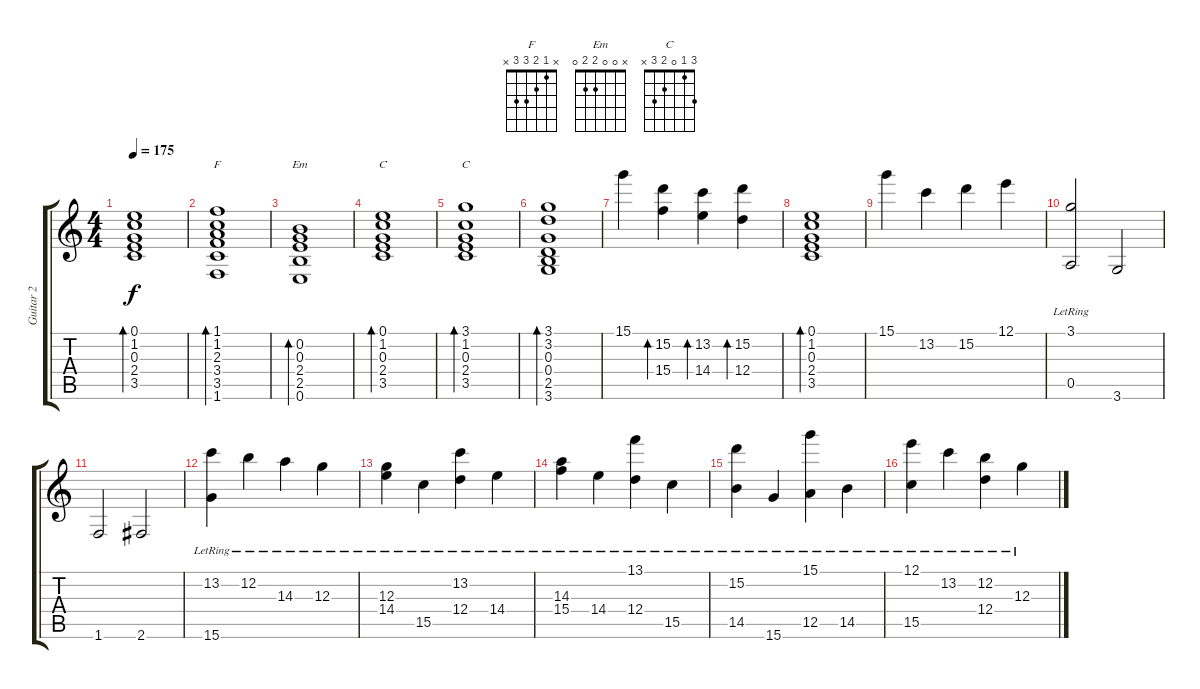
\track ("Guitar 2" "Guitar 2") {instrument acousticguitarnylon}
\staff {score tabs}
\tuning (E4 B3 G3 D3 A2 E2) {hide}
\chord ("F" x 1 2 3 3 x)
\chord ("Em" x 0 0 2 2 0)
\chord ("C" 0 1 0 2 3 x)
\chord ("C" 3 1 0 2 3 x)
\ts (4 4)
\tempo 175
\clef g2
\ks c
(0.1 1.2 0.3 2.4 3.5).1{bd 240 dy f instrument acousticguitarnylon} |
(1.1 1.2 2.3 3.4 3.5 1.6).1{bd 240 ch "F"} |
(0.2 0.3 2.4 2.5 0.6).1{bd 240 ch "Em"} |
(0.1 1.2 0.3 2.4 3.5).1{bd 240 ch "C"} |
(3.1 1.2 0.3 2.4 3.5).1{bd 240 ch "C"} |
(3.1 3.2 0.3 0.4 2.5 3.6).1{bd 240} |
15.1.4 (15.2 15.4).4{bd 240} (13.2 14.4).4{bd 240} (15.2 12.4).4{bd 240} |
(0.1 1.2 0.3 2.4 3.5).1{bd 240} |
15.1.4 13.2.4 15.2.4 12.1.4 |
(3.1{lr} 0.5).2 3.6.2 |
1.6.2 2.6.2 |
(13.2{lr} 15.6{lr}).4 12.2{lr}.4 14.3{lr}.4 12.3{lr}.4 |
(12.3{lr} 14.4{lr}).4 15.5{lr}.4 (13.2{lr} 12.4{lr}).4 14.4{lr}.4 |
(14.3{lr} 15.4{lr}).4 14.4{lr}.4 (13.1{lr} 12.4{lr}).4 15.5{lr}.4 |
(15.2{lr} 14.5{lr}).4 15.6{lr}.4 (15.1{lr} 12.5{lr}).4 14.5{lr}.4 |
(12.1{lr} 15.5{lr}).4 13.2{lr}.4 (12.2{lr} 12.4{lr}).4 12.3{lr}.4
